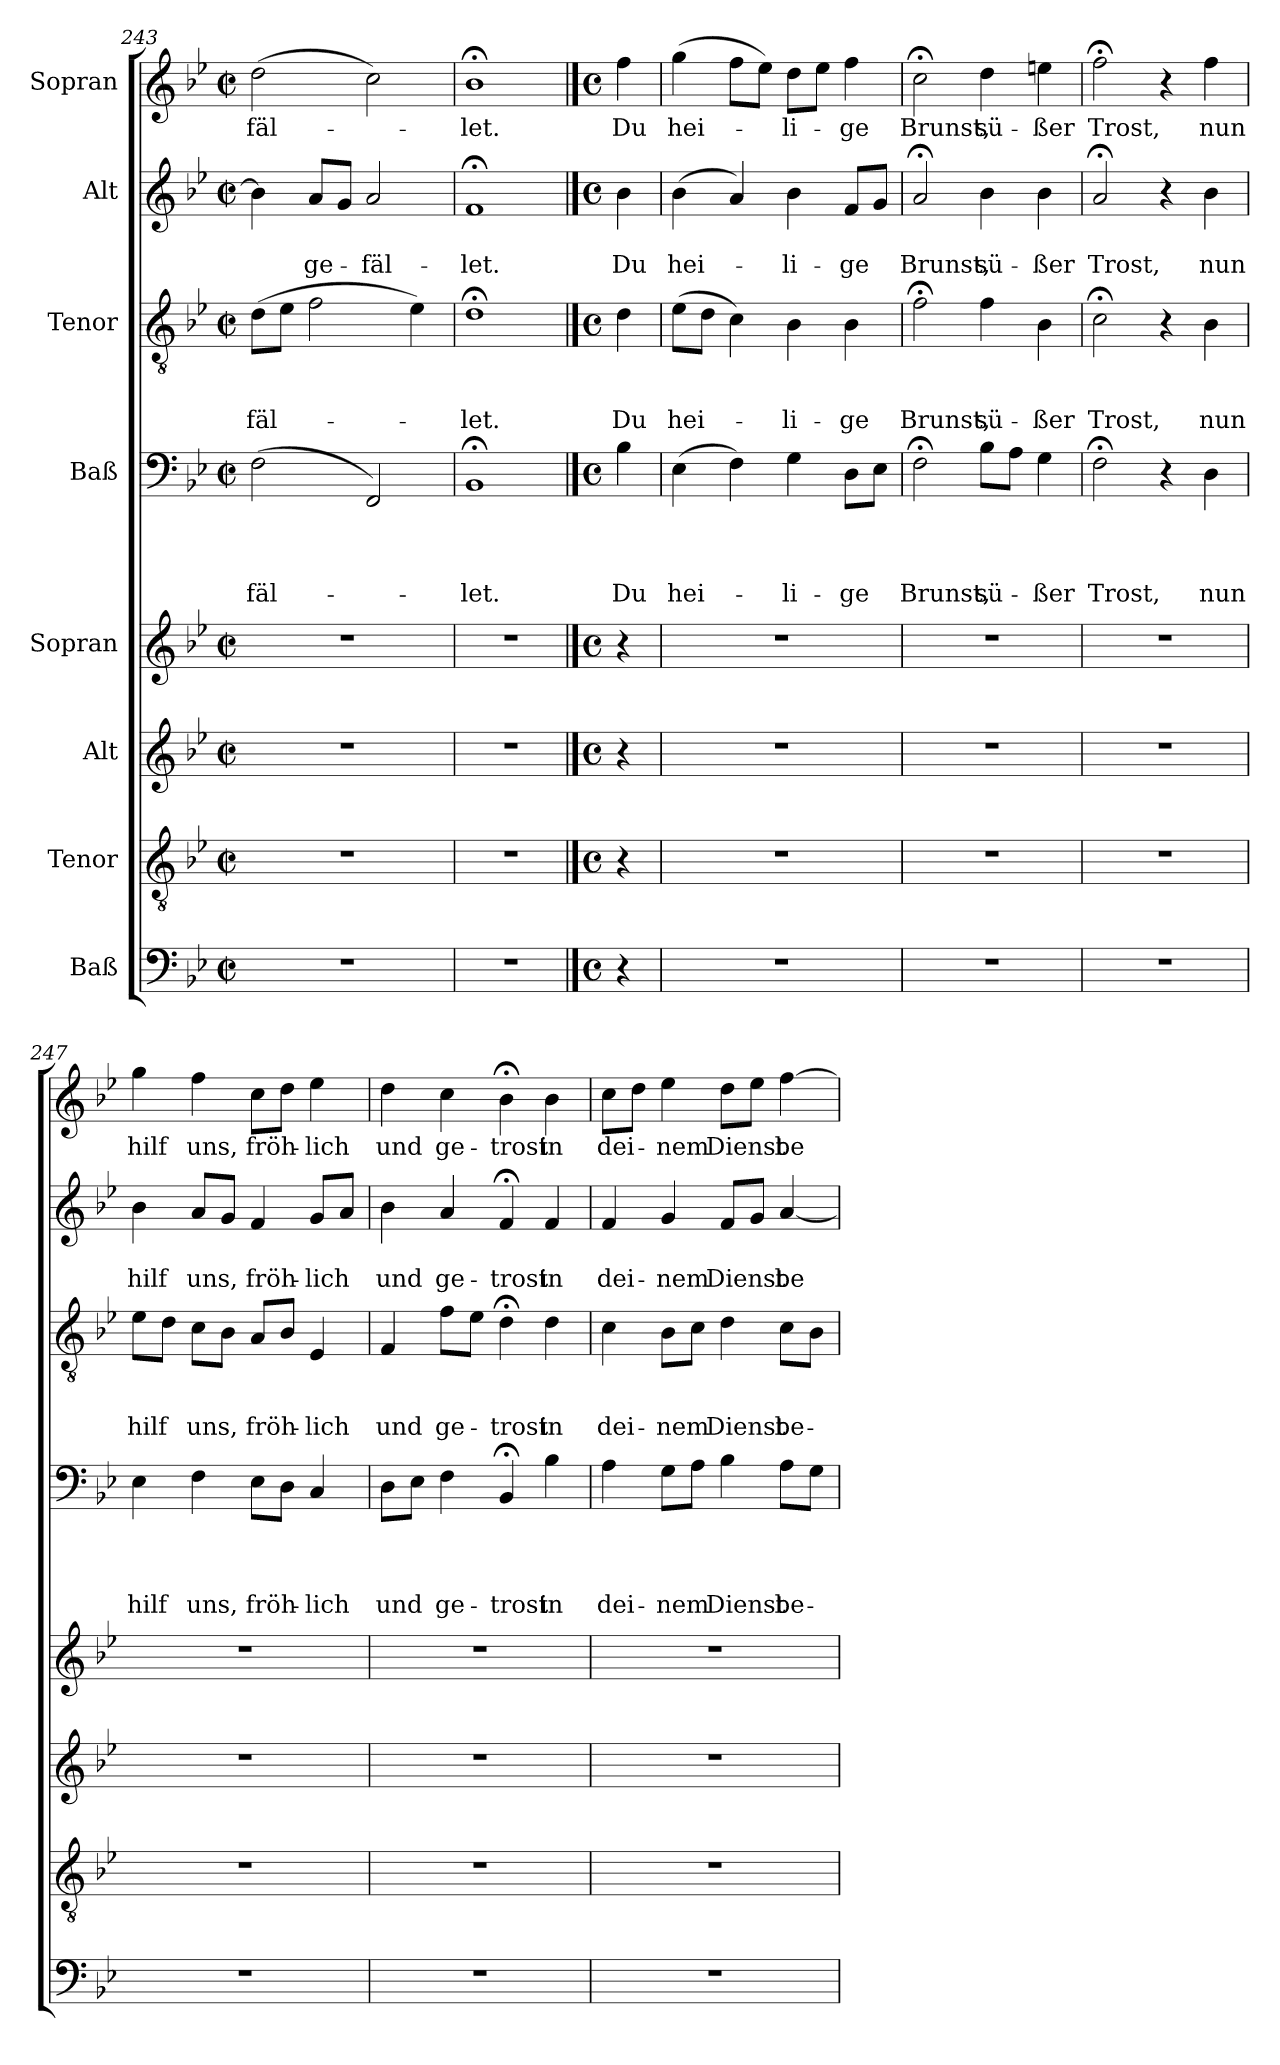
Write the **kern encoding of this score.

**kern	**kern	**kern	**kern	**kern	**text	**text	**text	**text	**kern	**text	**text	**text	**kern	**text	**text	**kern	**text
*part8	*part7	*part6	*part5	*part4	*part4	*part4	*part4	*part4	*part3	*part3	*part3	*part3	*part2	*part2	*part2	*part1	*part1
*staff8	*staff7	*staff6	*staff5	*staff4	*staff4	*staff4	*staff4	*staff4	*staff3	*staff3	*staff3	*staff3	*staff2	*staff2	*staff2	*staff1	*staff1
*I"Baß	*I"Tenor	*I"Alt	*I"Sopran	*I"Baß	*	*	*	*	*I"Tenor	*	*	*	*I"Alt	*	*	*I"Sopran	*
*clefF4	*clefGv2	*clefG2	*clefG2	*clefF4	*	*	*	*	*clefGv2	*	*	*	*clefG2	*	*	*clefG2	*
*k[b-e-]	*k[b-e-]	*k[b-e-]	*k[b-e-]	*k[b-e-]	*	*	*	*	*k[b-e-]	*	*	*	*k[b-e-]	*	*	*k[b-e-]	*
*B-:	*B-:	*B-:	*B-:	*B-:	*	*	*	*	*B-:	*	*	*	*B-:	*	*	*B-:	*
*M2/2	*M2/2	*M2/2	*M2/2	*M2/2	*	*	*	*	*M2/2	*	*	*	*M2/2	*	*	*M2/2	*
*met(c|)	*met(c|)	*met(c|)	*met(c|)	*met(c|)	*	*	*	*	*met(c|)	*	*	*	*met(c|)	*	*	*met(c|)	*
=243	=243	=243	=243	=243	=243	=243	=243	=243	=243	=243	=243	=243	=243	=243	=243	=243	=243
1r	1r	1r	1r	(2F!\	.	.	.	-fäl-	(8d!\L	.	.	-fäl-	4b-!\]	.	.	(2dd!\	-fäl-
.	.	.	.	.	.	.	.	.	8e-!\J	.	.	.	.	.	.	.	.
.	.	.	.	.	.	.	.	.	2f!\	.	.	.	8a!/L	.	ge-	.	.
.	.	.	.	.	.	.	.	.	.	.	.	.	8g!/J	.	.	.	.
.	.	.	.	2FF!/)	.	.	.	.	.	.	.	.	2a!/	.	-fäl-	2cc!\)	.
.	.	.	.	.	.	.	.	.	4e-!\)	.	.	.	.	.	.	.	.
=244	=244	=244	=244	=244	=244	=244	=244	=244	=244	=244	=244	=244	=244	=244	=244	=244	=244
1r	1r	1r	1r	1BB-;<!	.	.	.	-let.	1d;<!	.	.	-let.	1f;<!	.	-let.	1b-;<!	-let.
!!LO:LB:g=z
==244X2	==244X2	==244X2	==244X2	==244X2	==244X2	==244X2	==244X2	==244X2	==244X2	==244X2	==244X2	==244X2	==244X2	==244X2	==244X2	==244X2	==244X2
*M4/4	*M4/4	*M4/4	*M4/4	*M4/4	*	*	*	*	*M4/4	*	*	*	*M4/4	*	*	*M4/4	*
*met(c)	*met(c)	*met(c)	*met(c)	*met(c)	*	*	*	*	*met(c)	*	*	*	*met(c)	*	*	*met(c)	*
4r	4r	4r	4r	4B-!\	.	.	.	Du	4d!\	.	.	Du	4b-!\	.	Du	4ff!\	Du
=244X3	=244X3	=244X3	=244X3	=244X3	=244X3	=244X3	=244X3	=244X3	=244X3	=244X3	=244X3	=244X3	=244X3	=244X3	=244X3	=244X3	=244X3
1r	1r	1r	1r	(4E-!\	.	.	.	hei-	(8e-!\L	.	.	hei-	(4b-!\	.	hei-	(4gg!\	hei-
.	.	.	.	.	.	.	.	.	8d!\J	.	.	.	.	.	.	.	.
.	.	.	.	4F!\)	.	.	.	.	4c!\)	.	.	.	4a!/)	.	.	8ff!\L	.
.	.	.	.	.	.	.	.	.	.	.	.	.	.	.	.	8ee-!\J)	.
.	.	.	.	4G!\	.	.	.	-li-	4B-!\	.	.	-li-	4b-!\	.	-li-	8dd!\L	-li-
.	.	.	.	.	.	.	.	.	.	.	.	.	.	.	.	8ee-!\J	.
.	.	.	.	8D!\L	.	.	.	-ge	4B-!\	.	.	-ge	8f!/L	.	-ge	4ff!\	-ge
.	.	.	.	8E-!\J	.	.	.	.	.	.	.	.	8g!/J	.	.	.	.
=245	=245	=245	=245	=245	=245	=245	=245	=245	=245	=245	=245	=245	=245	=245	=245	=245	=245
1r	1r	1r	1r	2F;<!\	.	.	.	Brunst,	2f;<!\	.	.	Brunst,	2a;<!/	.	Brunst,	2cc;<!\	Brunst,
.	.	.	.	8B-!\L	.	.	.	sü-	4f!\	.	.	sü-	4b-!\	.	sü-	4dd!\	sü-
.	.	.	.	8A!\J	.	.	.	.	.	.	.	.	.	.	.	.	.
.	.	.	.	4G!\	.	.	.	-ßer	4B-!\	.	.	-ßer	4b-!\	.	-ßer	4een!\	-ßer
=246	=246	=246	=246	=246	=246	=246	=246	=246	=246	=246	=246	=246	=246	=246	=246	=246	=246
1r	1r	1r	1r	2F;<!\	.	.	.	Trost,	2c;<!\	.	.	Trost,	2a;<!/	.	Trost,	2ff;<!\	Trost,
.	.	.	.	4r	.	.	.	.	4r	.	.	.	4r	.	.	4r	.
.	.	.	.	4D!\	.	.	.	nun	4B-!\	.	.	nun	4b-!\	.	nun	4ff!\	nun
=247	=247	=247	=247	=247	=247	=247	=247	=247	=247	=247	=247	=247	=247	=247	=247	=247	=247
1r	1r	1r	1r	4E-!\	.	.	.	hilf	8e-!\L	.	.	hilf	4b-!\	.	hilf	4gg!\	hilf
.	.	.	.	.	.	.	.	.	8d!\J	.	.	.	.	.	.	.	.
.	.	.	.	4F!\	.	.	.	uns,	8c!\L	.	.	uns,	8a!/L	.	uns,	4ff!\	uns,
.	.	.	.	.	.	.	.	.	8B-!\J	.	.	.	8g!/J	.	.	.	.
.	.	.	.	8E-!\L	.	.	.	fröh-	8A!/L	.	.	fröh-	4f!/	.	fröh-	8cc!\L	fröh-
.	.	.	.	8D!\J	.	.	.	.	8B-!/J	.	.	.	.	.	.	8dd!\J	.
.	.	.	.	4C!/	.	.	.	-lich	4E-!/	.	.	-lich	8g!/L	.	-lich	4ee-!\	-lich
.	.	.	.	.	.	.	.	.	.	.	.	.	8a!/J	.	.	.	.
!!LO:LB:g=z
=248	=248	=248	=248	=248	=248	=248	=248	=248	=248	=248	=248	=248	=248	=248	=248	=248	=248
1r	1r	1r	1r	8D!\L	.	.	.	und	4F!/	.	.	und	4b-!\	.	und	4dd!\	und
.	.	.	.	8E-!\J	.	.	.	.	.	.	.	.	.	.	.	.	.
.	.	.	.	4F!\	.	.	.	ge-	8f!\L	.	.	ge-	4a!/	.	ge-	4cc!\	ge-
.	.	.	.	.	.	.	.	.	8e-!\J	.	.	.	.	.	.	.	.
.	.	.	.	4BB-;<!/	.	.	.	-trost	4d;<!\	.	.	-trost	4f;<!/	.	-trost	4b-;<!\	-trost
.	.	.	.	4B-!\	.	.	.	in	4d!\	.	.	in	4f!/	.	in	4b-!\	in
=249	=249	=249	=249	=249	=249	=249	=249	=249	=249	=249	=249	=249	=249	=249	=249	=249	=249
1r	1r	1r	1r	4A!\	.	.	.	dei-	4c!\	.	.	dei-	4f!/	.	dei-	8cc!\L	dei-
.	.	.	.	.	.	.	.	.	.	.	.	.	.	.	.	8dd!\J	.
.	.	.	.	8G!\L	.	.	.	-nem	8B-!\L	.	.	-nem	4g!/	.	-nem	4ee-!\	-nem
.	.	.	.	8A!\J	.	.	.	.	8c!\J	.	.	.	.	.	.	.	.
.	.	.	.	4B-!\	.	.	.	Dienst	4d!\	.	.	Dienst	8f!/L	.	Dienst	8dd!\L	Dienst
.	.	.	.	.	.	.	.	.	.	.	.	.	8g!/J	.	.	8ee-!\J	.
.	.	.	.	8A!\L	.	.	.	be-	8c!\L	.	.	be-	[4a!/	.	be-	[4ff!\	be-
.	.	.	.	8G!\J	.	.	.	.	8B-!\J	.	.	.	.	.	.	.	.
=	=	=	=	=	=	=	=	=	=	=	=	=	=	=	=	=	=
*-	*-	*-	*-	*-	*-	*-	*-	*-	*-	*-	*-	*-	*-	*-	*-	*-	*-
